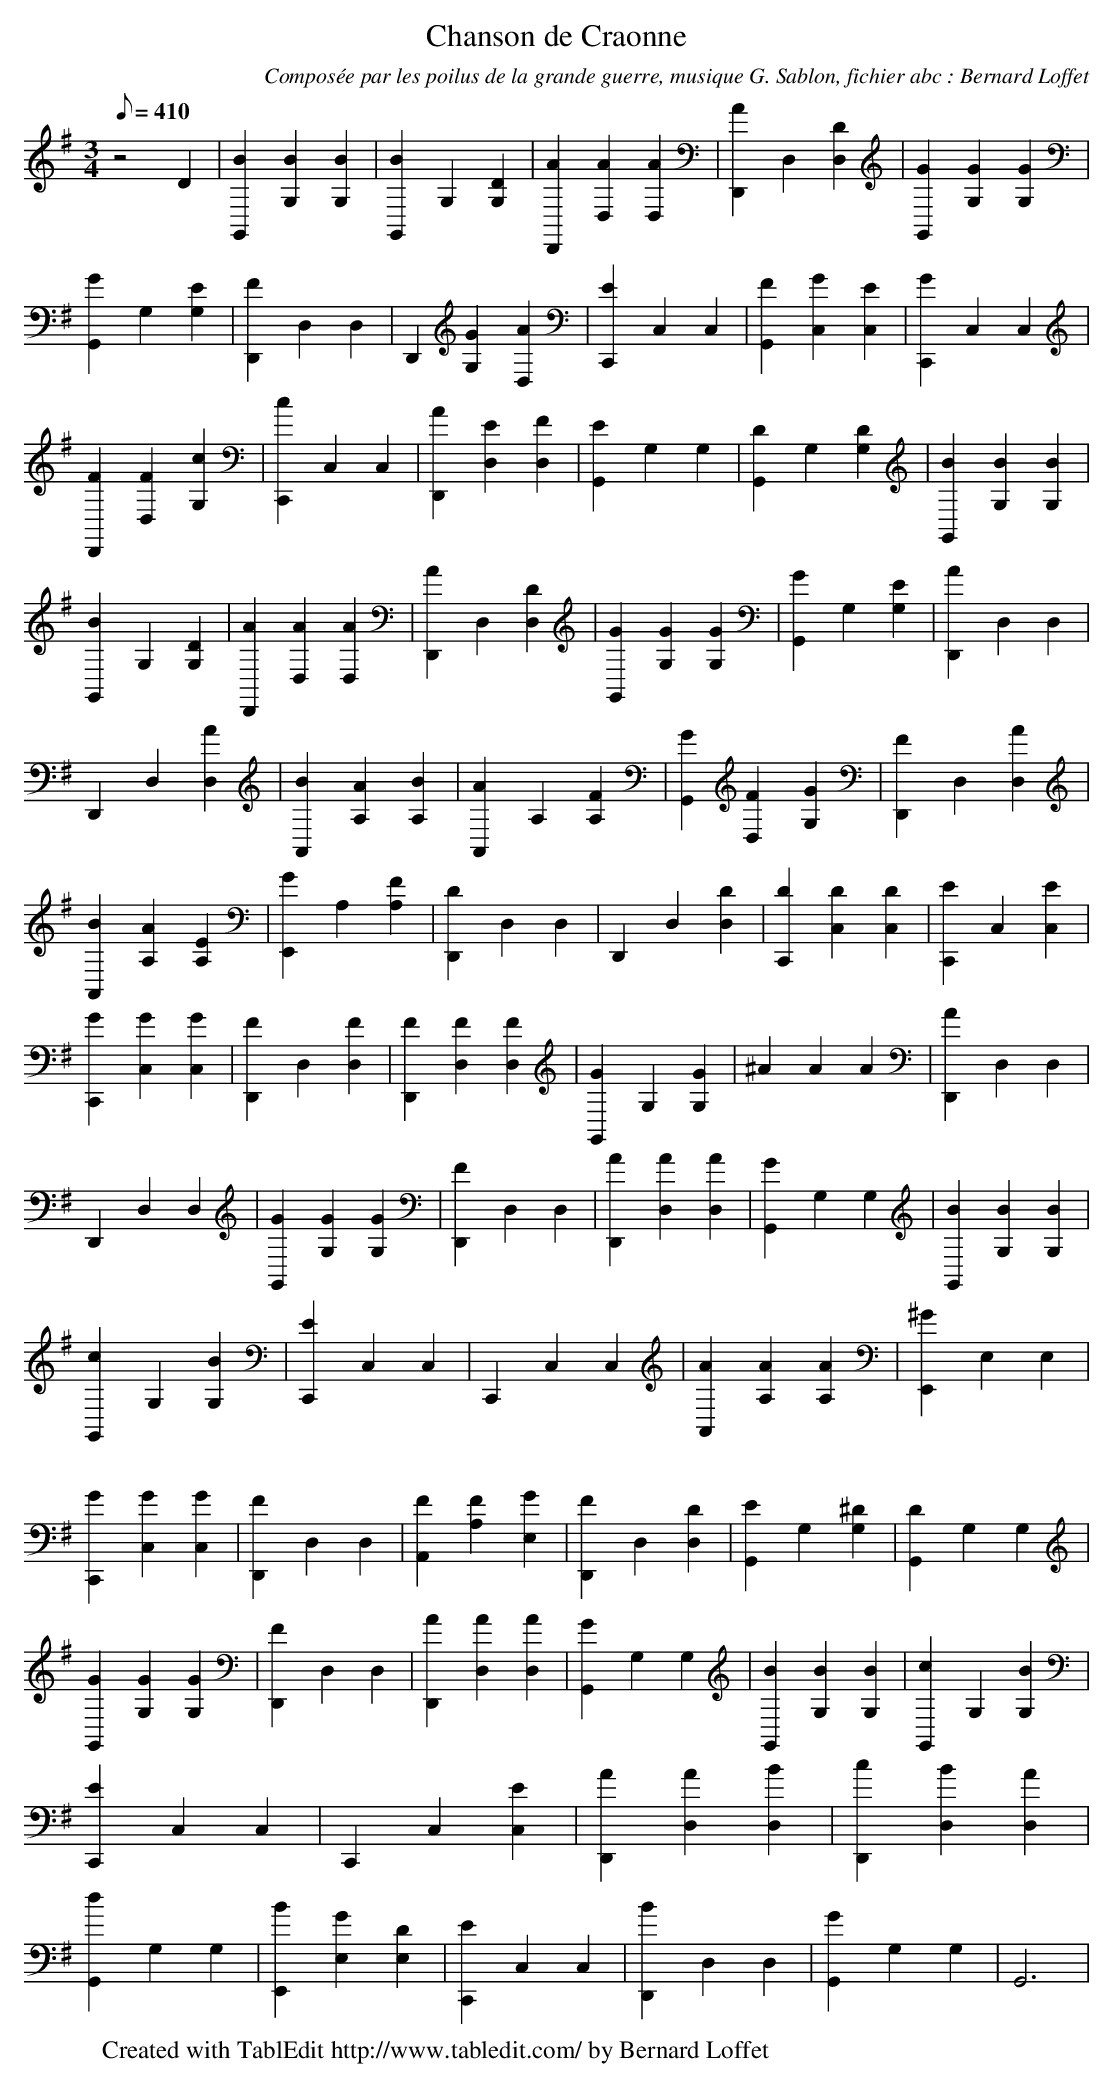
X:1
T:Chanson de Craonne
C:Composée par les poilus de la grande guerre, musique G. Sablon, fichier abc : Bernard Loffet
L:1/8
Q:410
K:G
M:3/4
 z4 D2 | [B2G,,2] [B2G,2] [B2G,2] | [B2G,,2] G,2 [D2G,2] | [A2D,,2] [A2D,2] [A2D,2] | \
 [A2D,,2] D,2 [D2D,2] | [G2G,,2] [G2G,2] [G2G,2] | [G2G,,2] G,2 [E2G,2] | [F2D,,2] D,2 D,2 | \
 D,,2 [G2G,2] [A2D,2] | [E2C,,2] C,2 C,2 | [F2G,,2] [G2C,2] [E2C,2] | [G2C,,2] C,2 C,2 | \
 [F2D,,2] [F2D,2] [c2G,2] | [c2C,,2] C,2 C,2 | [A2D,,2] [E2D,2] [F2D,2] | [E2G,,2] G,2 G,2 | \
 [D2G,,2] G,2 [D2G,2] | [B2G,,2] [B2G,2] [B2G,2] | [B2G,,2] G,2 [D2G,2] | [A2D,,2] [A2D,2] [A2D,2] | \
 [A2D,,2] D,2 [D2D,2] | [G2G,,2] [G2G,2] [G2G,2] | [G2G,,2] G,2 [E2G,2] | [A2D,,2] D,2 D,2 | \
 D,,2 D,2 [A2D,2] | [B2A,,2] [A2A,2] [B2A,2] | [A2A,,2] A,2 [F2A,2] | [G2G,,2] [F2D,2] [G2G,2] | \
 [F2D,,2] D,2 [A2D,2] | [B2A,,2] [A2A,2] [E2A,2] | [G2E,,2] A,2 [F2A,2] | [D2D,,2] D,2 D,2 | \
 D,,2 D,2 [D2D,2] | [D2C,,2] [D2C,2] [D2C,2] | [E2C,,2] C,2 [E2C,2] | [G2C,,2] [G2C,2] [G2C,2] | \
 [F2D,,2] D,2 [F2D,2] | [F2D,,2] [F2D,2] [F2D,2] | [G2G,,2] G,2 [G2G,2] | ^A2 A2 A2 | \
 [A2D,,2] D,2 D,2 | D,,2 D,2 D,2 | [G2G,,2] [G2G,2] [G2G,2] | [F2D,,2] D,2 D,2 | [A2D,,2] [A2D,2] [A2D,2] | \
 [G2G,,2] G,2 G,2 | [B2G,,2] [B2G,2] [B2G,2] | [c2G,,2] G,2 [B2G,2] | [E2C,,2] C,2 C,2 | \
 C,,2 C,2 C,2 | [A2A,,2] [A2A,2] [A2A,2] | [^G2E,,2] E,2 E,2 | [G2C,,2] [G2C,2] [G2C,2] | \
 [F2D,,2] D,2 D,2 | [F2A,,2] [F2A,2] [G2E,2] | [F2D,,2] D,2 [D2D,2] | [E2G,,2] G,2 [^D2G,2] | \
 [D2G,,2] G,2 G,2 | [G2G,,2] [G2G,2] [G2G,2] | [F2D,,2] D,2 D,2 | [A2D,,2] [A2D,2] [A2D,2] | \
 [G2G,,2] G,2 G,2 | [B2G,,2] [B2G,2] [B2G,2] | [c2G,,2] G,2 [B2G,2] | [E2C,,2] C,2 C,2 | \
 C,,2 C,2 [E2C,2] | [A2D,,2] [A2D,2] [B2D,2] | [c2D,,2] [B2D,2] [A2D,2] | [d2G,,2] G,2 G,2 | \
 [B2E,,2] [G2E,2] [D2E,2] | [E2C,,2] C,2 C,2 | [B2D,,2] D,2 D,2 | [G2G,,2] G,2 G,2 | \
 G,,6 | \
W:Created with TablEdit http://www.tabledit.com/ by Bernard Loffet
